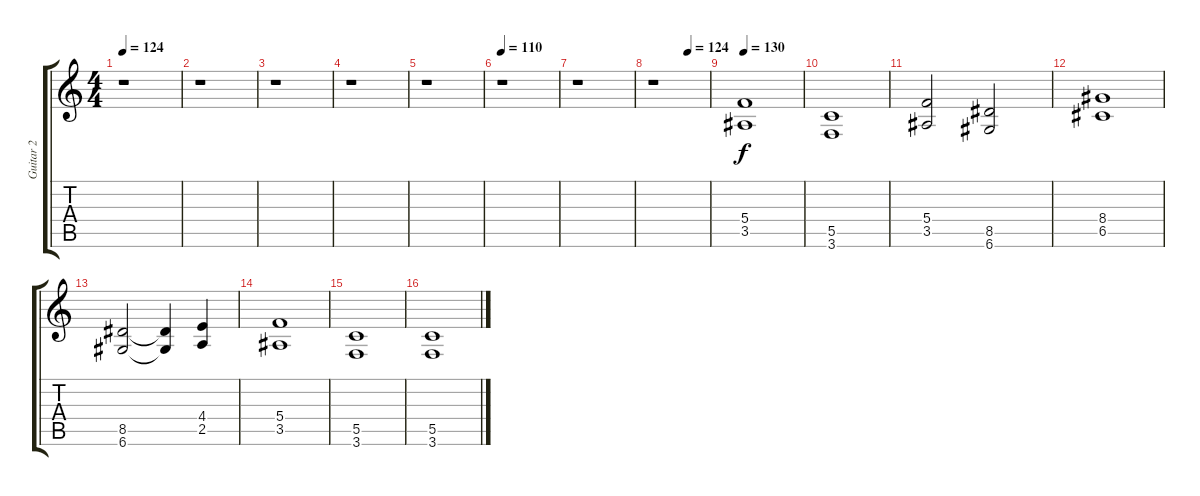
\track ("Guitar 2" "Guitar 2") {instrument overdrivenguitar}
\staff {score tabs}
\tuning (D4 A3 F3 C3 G2 D2) {hide}
\ts (4 4)
\tempo 124
\clef g2
\ks c
r.1{dy f} |
r.1 |
r.1 |
r.1 |
r.1 |
\tempo 110
r.1 |
r.1 |
\tempo (124 0.625)
r.1 |
\tempo 130
(5.4 3.5).1 |
(5.5 3.6).1 |
(5.4 3.5).2 (8.5 6.6).2 |
(8.4 6.5).1 |
(8.5 6.6).2 (8.5{t} 6.6{t}).4 (4.4 2.5).4 |
(5.4 3.5).1 |
(5.5 3.6).1 |
(5.5 3.6).1
